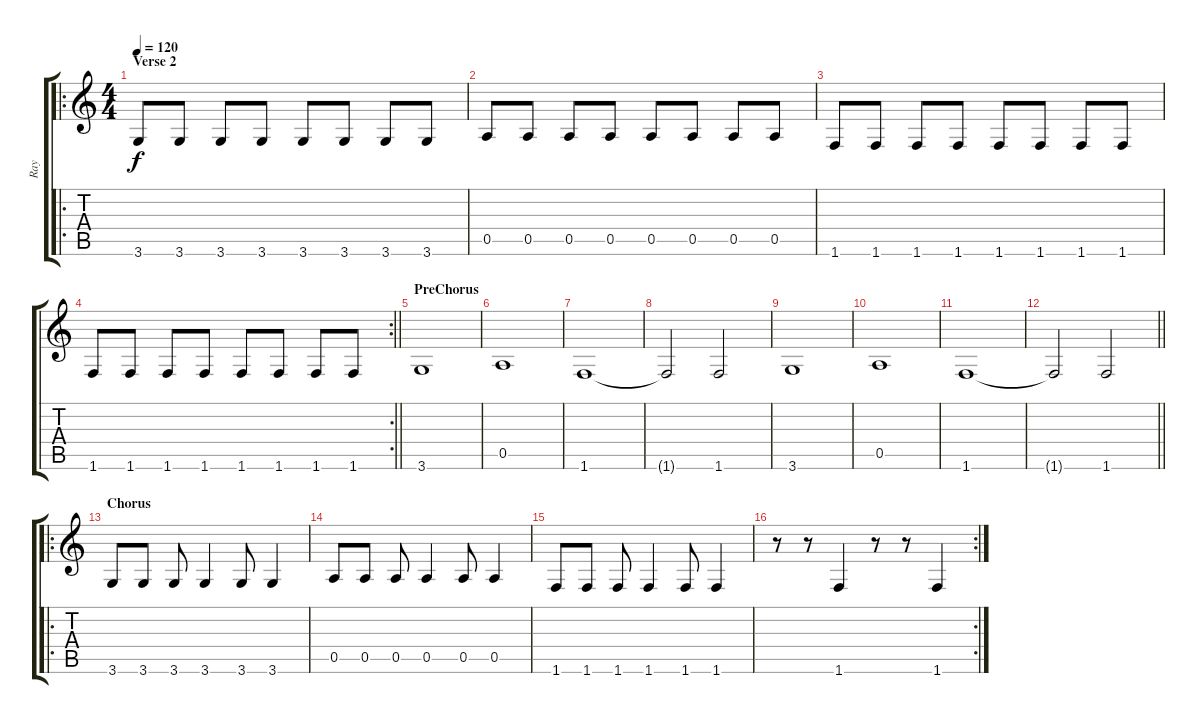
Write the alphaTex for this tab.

\track ("Ray" "Ray") {instrument electricbasspick}
\staff {score tabs}
\tuning (E4 B3 G3 D3 A2 E2) {hide}
\ro
\ts (4 4)
\section ("" "Verse 2")
\tempo 120
\clef g2
\ks c
3.6.8{dy f} 3.6.8 3.6.8 3.6.8 3.6.8 3.6.8 3.6.8 3.6.8 |
0.5.8 0.5.8 0.5.8 0.5.8 0.5.8 0.5.8 0.5.8 0.5.8 |
1.6.8 1.6.8 1.6.8 1.6.8 1.6.8 1.6.8 1.6.8 1.6.8 |
\rc 2
\barLineRight lightlight
1.6.8 1.6.8 1.6.8 1.6.8 1.6.8 1.6.8 1.6.8 1.6.8 |
\section ("" "PreChorus")
3.6.1 |
0.5.1 |
1.6.1 |
1.6{t}.2 1.6.2 |
3.6.1 |
0.5.1 |
1.6.1 |
\barLineRight lightlight
1.6{t}.2 1.6.2 |
\ro
\section ("" "Chorus")
3.6.8 3.6.8 3.6.8 3.6.4 3.6.8 3.6.4 |
0.5.8 0.5.8 0.5.8 0.5.4 0.5.8 0.5.4 |
1.6.8 1.6.8 1.6.8 1.6.4 1.6.8 1.6.4 |
\rc 2
r.8 r.8 1.6.4 r.8 r.8 1.6.4
